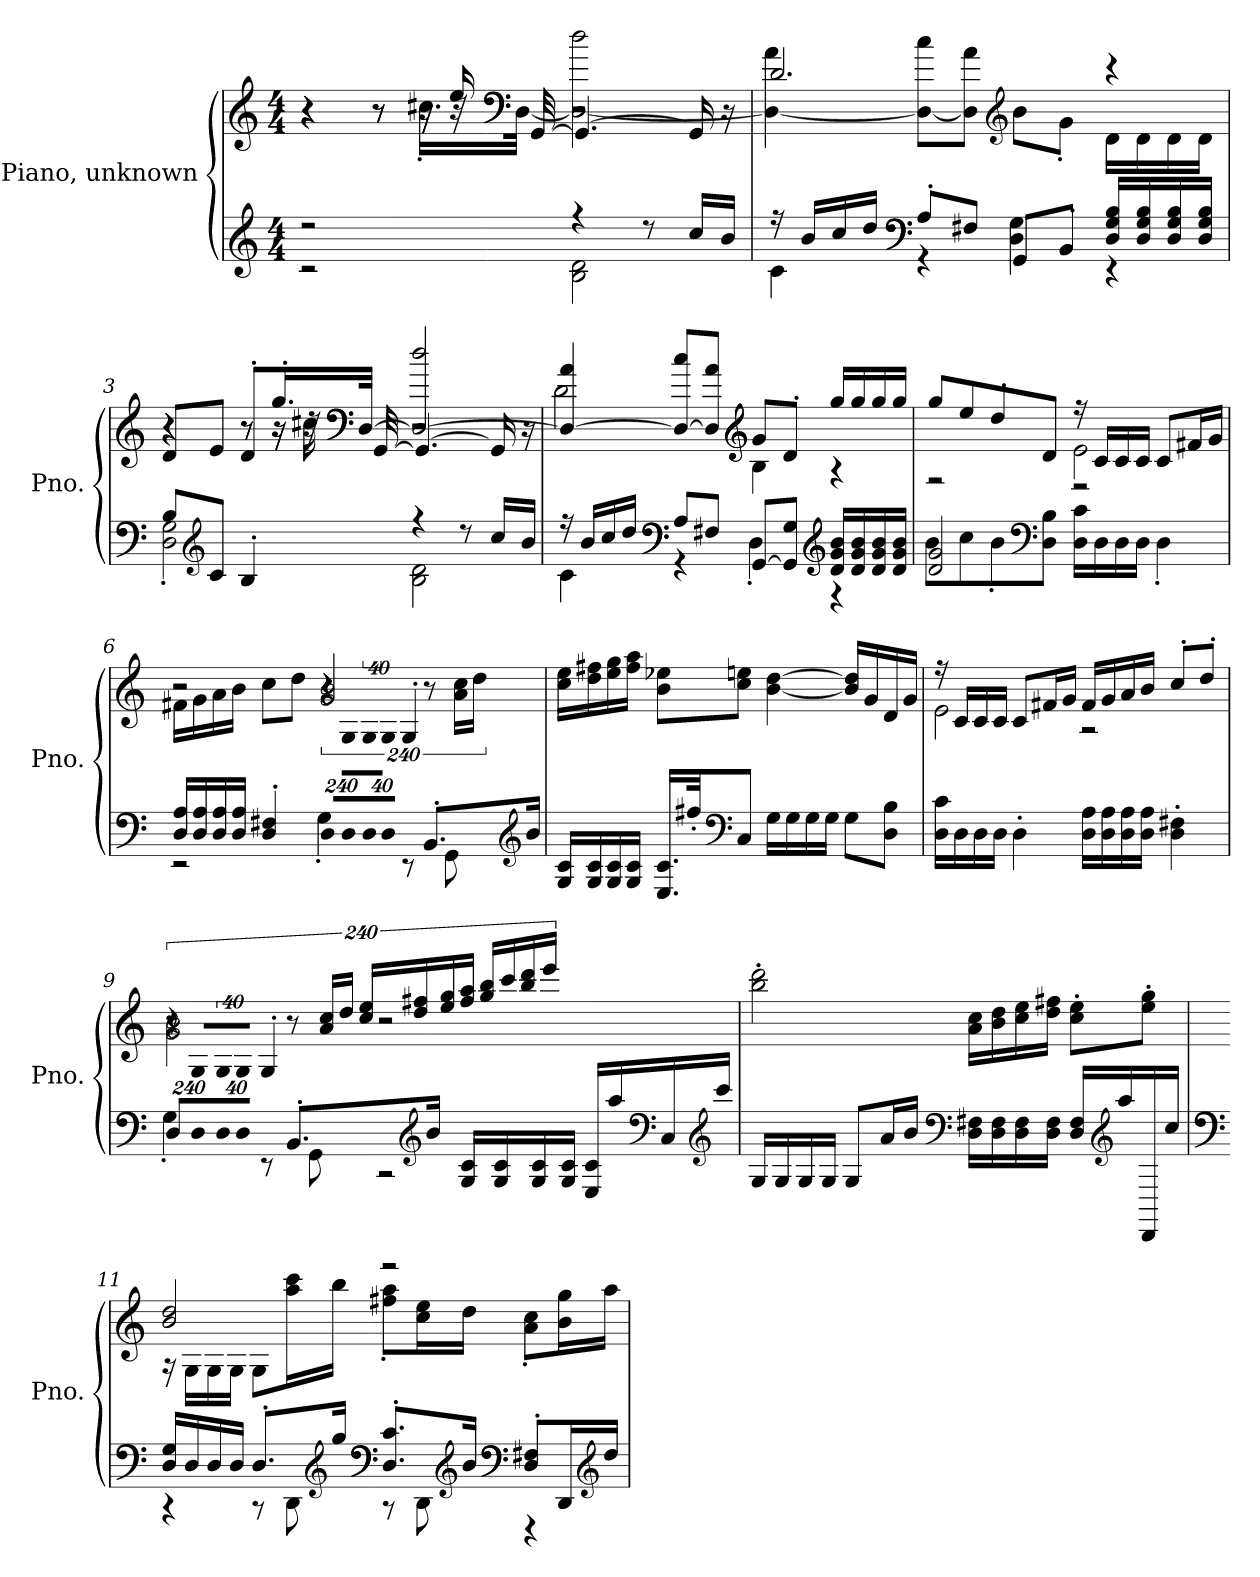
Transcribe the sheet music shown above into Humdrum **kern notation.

**kern	**kern
*part1	*part1
*staff2	*staff1
*I"Piano, unknown	*
*I'Pno.	*
*clefG2	*clefG2
*k[]	*k[]
*M4/4	*M4/4
*MM120	*MM120
=1	=1
*^	*^
*	*	*	*^
2r	2r	4r	4r	4r
.	.	8r	8r	8r
.	.	16r	16.cc#X'\LL	16r
.	.	16ee/	.	32r
*	*	*clefF4	*	*
.	.	.	[32D\JJk	[32GG/
4r	2B\ 2d\	2r	2D\_ 2dd\	4.GG/_
8r	.	.	.	.
16cc/LL	.	.	.	16GG/]
16b/JJ	.	.	.	16r
*	*	*	*v	*v
=2	=2	=2	=2
16r	4c\	2.d/	4D\_ 4a\
16b/LL	.	.	.
16cc/	.	.	.
16dd/JJ	.	.	.
*clefF4	*	*	*
8A'/L	4r	.	8D\_ 8cc\L
8F#X/J	.	.	8D\] 8a\J
*	*	*clefG2	*
8GG/L	4D\ 4G\	.	8b\L
8BB'/J	.	.	8g'\J
16D/ 16G/ 16B/LL	4r	4r	16d\LL
16D/ 16G/ 16B/	.	.	16d\
16D/ 16G/ 16B/	.	.	16d\
16D/ 16G/ 16B/JJ	.	.	16d\JJ
!!LO:LB:g=z
=3	=3	=3	=3
*	*	*	*^
8B/L	2D\' 2G\'	8d/L	4r	4r
*clefG2	*	*	*	*
8c/J	.	8e/J	.	.
4B'/	.	8d'/L	8r	8r
.	.	16.gg'/L	16r	16r
.	.	.	16cc#X\	32r
*	*	*clefF4	*	*
.	.	[32D/JJk	.	[32GG/
4r	2B\ 2d\	2D/_ 2dd/	2r	4.GG/_
8r	.	.	.	.
16cc/LL	.	.	.	16GG/]
16b/JJ	.	.	.	16r
*	*	*	*v	*v
=4	=4	=4	=4
16r	4c\	4D/_ 4a/	2d\
16b/LL	.	.	.
16cc/	.	.	.
16dd/JJ	.	.	.
*clefF4	*	*	*
8A/L	4r	8D/_ 8cc/L	.
8F#X/J	.	8D/] 8a/J	.
*	*	*clefG2	*
[8GG/L	4D'\	8g/L	4B\
8GG/] 8G/J	.	8d'/J	.
*clefG2	*	*	*
16d/ 16g/ 16b/LL	4r	16gg/LL	4r
16d/ 16g/ 16b/	.	16gg/	.
16d/ 16g/ 16b/	.	16gg/	.
16d/ 16g/ 16b/JJ	.	16gg/JJ	.
!!LO:LB:g=z	!!
=5	=5	=5	=5
2d/ 2g/	8b\L	8gg/L	2r
.	8cc\	8ee/	.
.	8b'\	8dd'/	.
*clefF4	*	*	*
.	8D\ 8B\J	8d/J	.
2r	16D\ 16c\LL	16r	2e\
.	16D\	16c/LL	.
.	16D\	16c/	.
.	16D\JJ	16c/JJ	.
.	4D'\	8c/L	.
.	.	16f#X/L	.
.	.	16g/JJ	.
=6	=6	=6	=6
*	*	*	*^
16D/ 16A/LL	2r	2r	16f#X\LL	2r
16D/ 16A/	.	.	16g\	.
16D/ 16A/	.	.	16a\	.
16D/ 16A/JJ	.	.	16b\JJ	.
4D/' 4F#X/'	.	.	8cc\L	.
.	.	.	8dd\J	.
*Xbrackettup	*	*	*	*
!LO:N:vis=16	!	!	!LO:N:vis=16	!
1920%137D/LL	4G'\	2g/ 2b/	1920%137r	4r
!LO:N:vis=16	!	!	!LO:N:vis=16	!
1920%137D/	.	.	1920%137G\LL	.
!LO:N:vis=32	!	!	!LO:N:vis=32	!
640%23D/K	.	.	640%23G\K	.
!LO:N:vis=16	!	!	!LO:N:vis=16	!
1920%137D/JJ	.	.	1920%137G\JJ	.
8.BB'/L	8r	.	8r	4G'/
.	8GG\	.	16a\ 16cc\LL	.
*clefG2	*	*	*	*
16b/Jk	.	.	16dd\JJ	.
*v	*v	*	*	*
*	*v	*v	*v
!!LO:LB:g=z
=7	=7
16G/ 16c/LL	16cc\ 16ee\LL
16G/ 16c/	16dd\ 16ff#X\
16G/ 16c/	16ee\ 16gg\
16G/ 16c/JJ	16ff#\ 16aa\JJ
16.E/ 16.c/LL	8b\ 8ee-X\L
32ff#X'/JK	.
*clefF4	*
8C/J	8cc\ 8een\J
16G\LL	[4b\ [4dd\
16G\	.
16G\	.
16G\JJ	.
8G\L	16b/] 16dd/]LL
.	16g/
8D\ 8B\J	16d/
.	16g/JJ
=8	=8
*	*^
16D\ 16c\LL	16r	2e\
16D\	16c/LL	.
16D\	16c/	.
16D\JJ	16c/JJ	.
4D'\	8c/L	.
.	16f#X/L	.
.	16g/JJ	.
16D\ 16A\LL	16f#/LL	2r
16D\ 16A\	16g/	.
16D\ 16A\	16a/	.
16D\ 16A\JJ	16b/JJ	.
4D\' 4F#X\'	8cc'/L	.
.	8dd'/J	.
*	*v	*v
!!LO:LB:g=z
=9	=9
!LO:N:vis=16	!LO:N:vis=16
*^	*^
*	*	*	*^
1920%137D/LL	4G'\	1920%137r	2g\ 2b\	4r
!LO:N:vis=16	!	!LO:N:vis=16	!	!
1920%137D/	.	1920%137G/LL	.	.
!LO:N:vis=32	!	!LO:N:vis=32	!	!
640%23D/K	.	640%23G/K	.	.
!LO:N:vis=16	!	!LO:N:vis=16	!	!
1920%137D/JJ	.	1920%137G/JJ	.	.
8.BB'/L	8r	8r	.	4G'/
.	8GG\	16a/ 16cc/LL	.	.
*clefG2	*	*	*	*
16b/Jk	.	16dd/JJ	.	.
16G/ 16c/LL	2r	16cc/ 16ee/LL	2r	2r
16G/ 16c/	.	16dd/ 16ff#X/	.	.
16G/ 16c/	.	16ee/ 16gg/	.	.
16G/ 16c/JJ	.	16ff#/ 16aa/JJ	.	.
16E/ 16c/LL	.	16gg/ 16bb/LL	.	.
16aa/	.	16ccc/	.	.
*clefF4	*	*	*	*
16C/	.	16bb/ 16ddd/	.	.
*clefG2	*	*	*	*
16ccc/JJ	.	16eee/JJ	.	.
*v	*v	*	*	*
*	*v	*v	*v
=10	=10
16G/LL	2bb\' 2ddd\'
16G/	.
16G/	.
16G/JJ	.
8G/L	.
16a/L	.
16b/JJ	.
*clefF4	*
16D\ 16F#X\LL	16a\ 16cc\LL
16D\ 16F#\	16b\ 16dd\
16D\ 16F#\	16cc\ 16ee\
16D\ 16F#\JJ	16dd\ 16ff#X\JJ
16D/ 16F#/LL	8cc\' 8ee\'L
*clefG2	*
16aa/	.
16DD/	8ee\' 8gg\'J
16cc/JJ	.
!!LO:LB:g=z
=11	=11
*clefF4	*
*^	*^
16D/ 16G/LL	4r	2b/ 2dd/	16r
16D/	.	.	16G\LL
16D/	.	.	16G\
16D/JJ	.	.	16G\JJ
8.D'/L	8r	.	8G\L
.	8DD\	.	16aa\ 16ccc\L
*clefG2	*	*	*
16gg/Jk	.	.	16bb\JJ
*clefF4	*	*	*
8.D/' 8.c/'L	8r	2r	8ff#X\' 8aa\'L
.	8DD\	.	16cc\ 16ee\L
*clefG2	*	*	*
16b/Jk	.	.	16dd\JJ
*clefF4	*	*	*
8D/' 8F#X/'L	4r	.	8a\' 8cc\'L
16DD/L	.	.	16b\ 16gg\L
*clefG2	*	*	*
16dd/JJ	.	.	16aa\JJ
*v	*v	*	*
*	*v	*v
=	=
*-	*-
